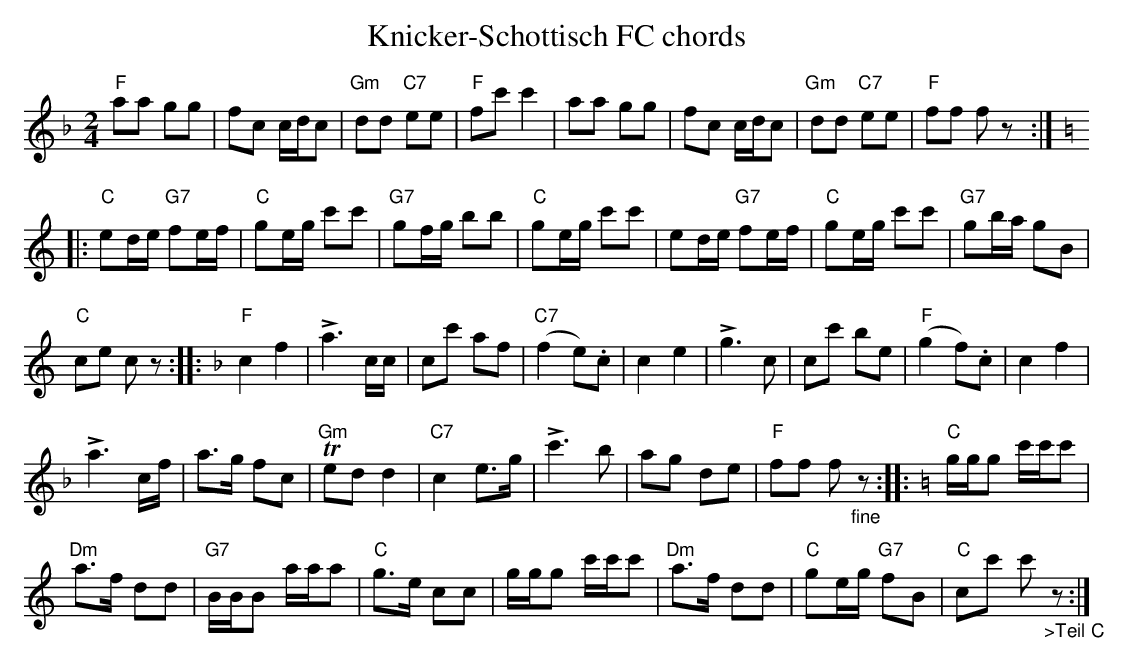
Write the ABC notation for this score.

X:1
T: Knicker-Schottisch FC chords
M:2/4
L:1/8
K:F %%MIDI gchordon
"F"aa gg | fc c/d/c | "Gm"dd "C7"ee | "F"fc' c'2 | aa gg | fc c/d/c | "Gm"dd "C7"ee | "F"ff fz :: [K:C]
"C"ed/e/ "G7"fe/f/ | "C"ge/g/ c'c' | "G7"gf/g/ bb | "C"ge/g/ c'c' | ed/e/ "G7"fe/f/ | "C"ge/g/ c'c' | "G7"gb/a/ gB |
"C"ce cz :: [K:F] "F"c2f2 | La3 c/c/ | cc' af | ("C7"f2e).c | c2e2 | Lg3c | cc' be | ("F"g2f).c | c2f2 |
La3 c/f/ | a>g fc | "Gm"Ted d2 | "C7"c2 e>g | Lc'3b | ag de | "F"ff f"_fine"z :: [K:C] "C"g/g/g c'/c'/c' |
"Dm"a>f dd | "G7"B/B/B a/a/a | "C"g>e cc | g/g/g c'/c'/c' | "Dm"a>f dd | "C"ge/g/ "G7"fB | "C"cc' c'"_>Teil C"z :|
